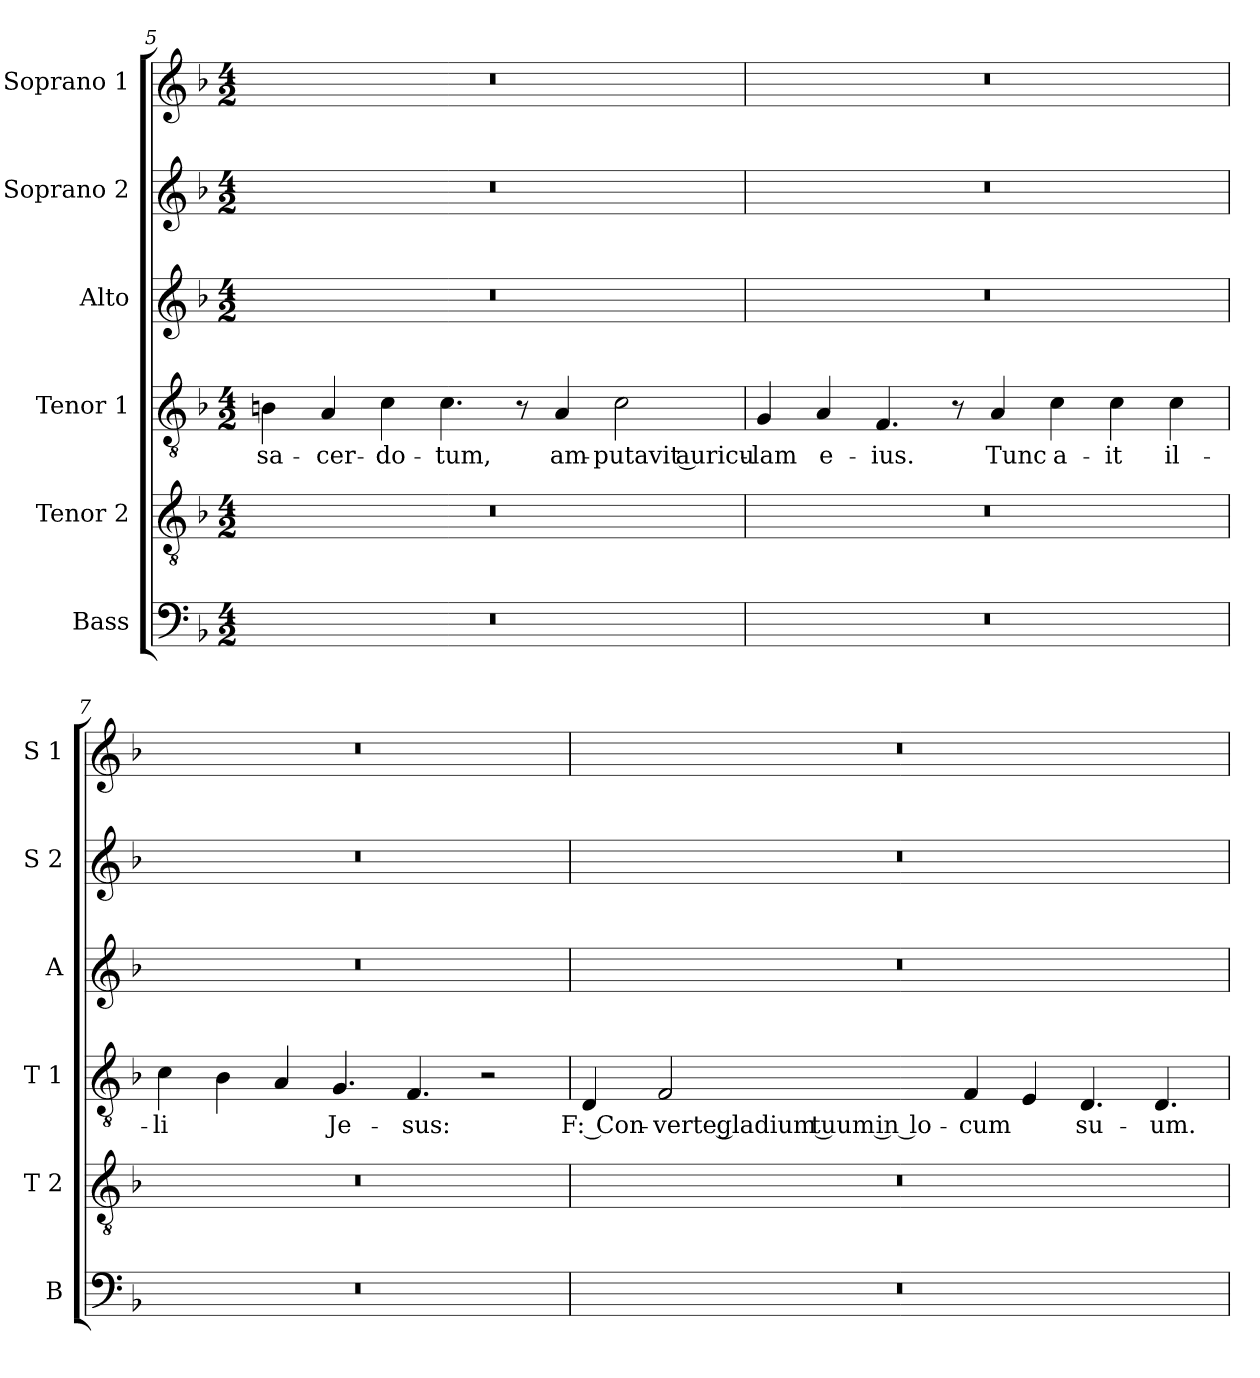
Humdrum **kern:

**kern	**kern	**kern	**text	**kern	**kern	**kern
*part6	*part5	*part4	*part4	*part3	*part2	*part1
*staff6	*staff5	*staff4	*staff4	*staff3	*staff2	*staff1
*I"Bass	*I"Tenor 2	*I"Tenor 1	*	*I"Alto	*I"Soprano 2	*I"Soprano 1
*I'B	*I'T 2	*I'T 1	*	*I'A	*I'S 2	*I'S 1
!!LO:LB:g=z
*clefF4	*clefGv2	*clefGv2	*	*clefG2	*clefG2	*clefG2
*k[b-]	*k[b-]	*k[b-]	*	*k[b-]	*k[b-]	*k[b-]
*F:	*F:	*F:	*	*F:	*F:	*F:
*M4/2	*M4/2	*M4/2	*	*M4/2	*M4/2	*M4/2
=5	=5	=5	=5	=5	=5	=5
!	!	!	!LO:LY:b	!	!	!
0r	0r	4Bn\	sa-	0r	0r	0r
!	!	!	!LO:LY:b	!	!	!
.	.	4A/	-cer-	.	.	.
!	!	!	!LO:LY:b	!	!	!
.	.	4c\	-do-	.	.	.
!	!	!	!LO:LY:b	!	!	!
.	.	4.c\	-tum,	.	.	.
.	.	8r	.	.	.	.
!	!	!	!LO:LY:b	!	!	!
.	.	4A/	am-	.	.	.
!	!	!	!LO:LY:b	!	!	!
.	.	2c\	-putavit auricu-	.	.	.
=6	=6	=6	=6	=6	=6	=6
!	!	!	!LO:LY:b	!	!	!
0r	0r	4G/	-lam	0r	0r	0r
!	!	!	!LO:LY:b	!	!	!
.	.	4A/	e-	.	.	.
!	!	!	!LO:LY:b	!	!	!
.	.	4.F/	-ius.	.	.	.
.	.	8r	.	.	.	.
!	!	!	!LO:LY:b	!	!	!
.	.	4A/	Tunc	.	.	.
!	!	!	!LO:LY:b	!	!	!
.	.	4c\	a-	.	.	.
!	!	!	!LO:LY:b	!	!	!
.	.	4c\	-it	.	.	.
!	!	!	!LO:LY:b	!	!	!
.	.	4c\	il-	.	.	.
=7	=7	=7	=7	=7	=7	=7
!	!	!	!LO:LY:b	!	!	!
0r	0r	4c\	-li	0r	0r	0r
.	.	4B-i\	.	.	.	.
.	.	4A/	.	.	.	.
!	!	!	!LO:LY:b	!	!	!
.	.	4.G/	Je-	.	.	.
!	!	!	!LO:LY:b	!	!	!
.	.	4.F/	-sus:	.	.	.
.	.	2r	.	.	.	.
!!LO:LB:g=z
=8	=8	=8	=8	=8	=8	=8
!	!	!	!LO:LY:b	!	!	!
0r	0r	4D/	F: Con-	0r	0r	0r
!	!	!	!LO:LY:b	!	!	!
.	.	2F/	-verte gladium tuum in lo-	.	.	.
!	!	!	!LO:LY:b	!	!	!
.	.	4F/	-cum	.	.	.
.	.	4E/	.	.	.	.
!	!	!	!LO:LY:b	!	!	!
.	.	4.D/	su-	.	.	.
!	!	!	!LO:LY:b	!	!	!
.	.	4.D/	-um.	.	.	.
=	=	=	=	=	=	=
*-	*-	*-	*-	*-	*-	*-
